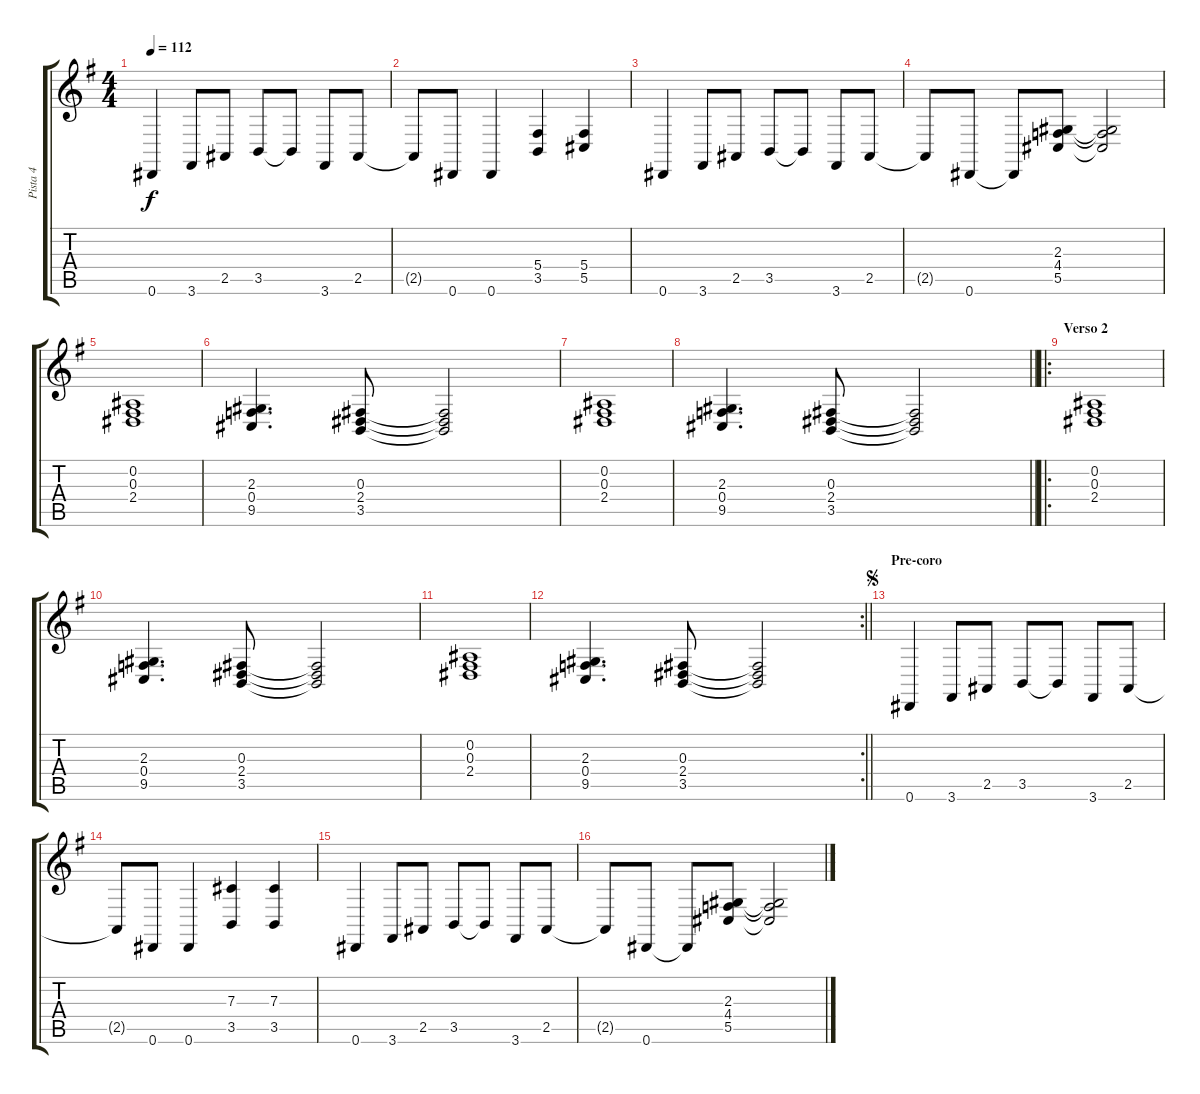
\track ("Pista 4" "Pista 4") {instrument synthstrings1}
\staff {score tabs}
\tuning (Eb4 Bb3 Gb3 Db3 Ab2 Eb2) {hide}
\ts (4 4)
\tempo 112
\clef g2
\ks g
0.6.4{dy f} 3.6.8 2.5.8 3.5.8 3.5{t}.8 3.6.8 2.5.8 |
2.5{t}.8 0.6.8 0.6.4 (5.4 3.5).4 (5.4 5.5).4 |
0.6.4 3.6.8 2.5.8 3.5.8 3.5{t}.8 3.6.8 2.5.8 |
2.5{t}.8 0.6.8 0.6{t}.8 (2.3 4.4 5.5).8 (2.3{t} 4.4{t} 5.5{t}).2 |
(0.2 0.3 2.4).1 |
(2.3 0.4 9.5).4{d} (0.3 2.4 3.5).8 (0.3{t} 2.4{t} 3.5{t}).2 |
(0.2 0.3 2.4).1 |
\barLineRight lightlight
(2.3 0.4 9.5).4{d} (0.3 2.4 3.5).8 (0.3{t} 2.4{t} 3.5{t}).2 |
\ro
\section ("" "Verso 2")
(0.2 0.3 2.4).1 |
(2.3 0.4 9.5).4{d} (0.3 2.4 3.5).8 (0.3{t} 2.4{t} 3.5{t}).2 |
(0.2 0.3 2.4).1 |
\rc 2
\barLineRight lightlight
(2.3 0.4 9.5).4{d} (0.3 2.4 3.5).8 (0.3{t} 2.4{t} 3.5{t}).2 |
\section ("" "Pre-coro")
\jump segno
0.6.4 3.6.8 2.5.8 3.5.8 3.5{t}.8 3.6.8 2.5.8 |
2.5{t}.8 0.6.8 0.6.4 (7.3 3.5).4 (7.3 3.5).4 |
0.6.4 3.6.8 2.5.8 3.5.8 3.5{t}.8 3.6.8 2.5.8 |
2.5{t}.8 0.6.8 0.6{t}.8 (2.3 4.4 5.5).8 (2.3{t} 4.4{t} 5.5{t}).2
